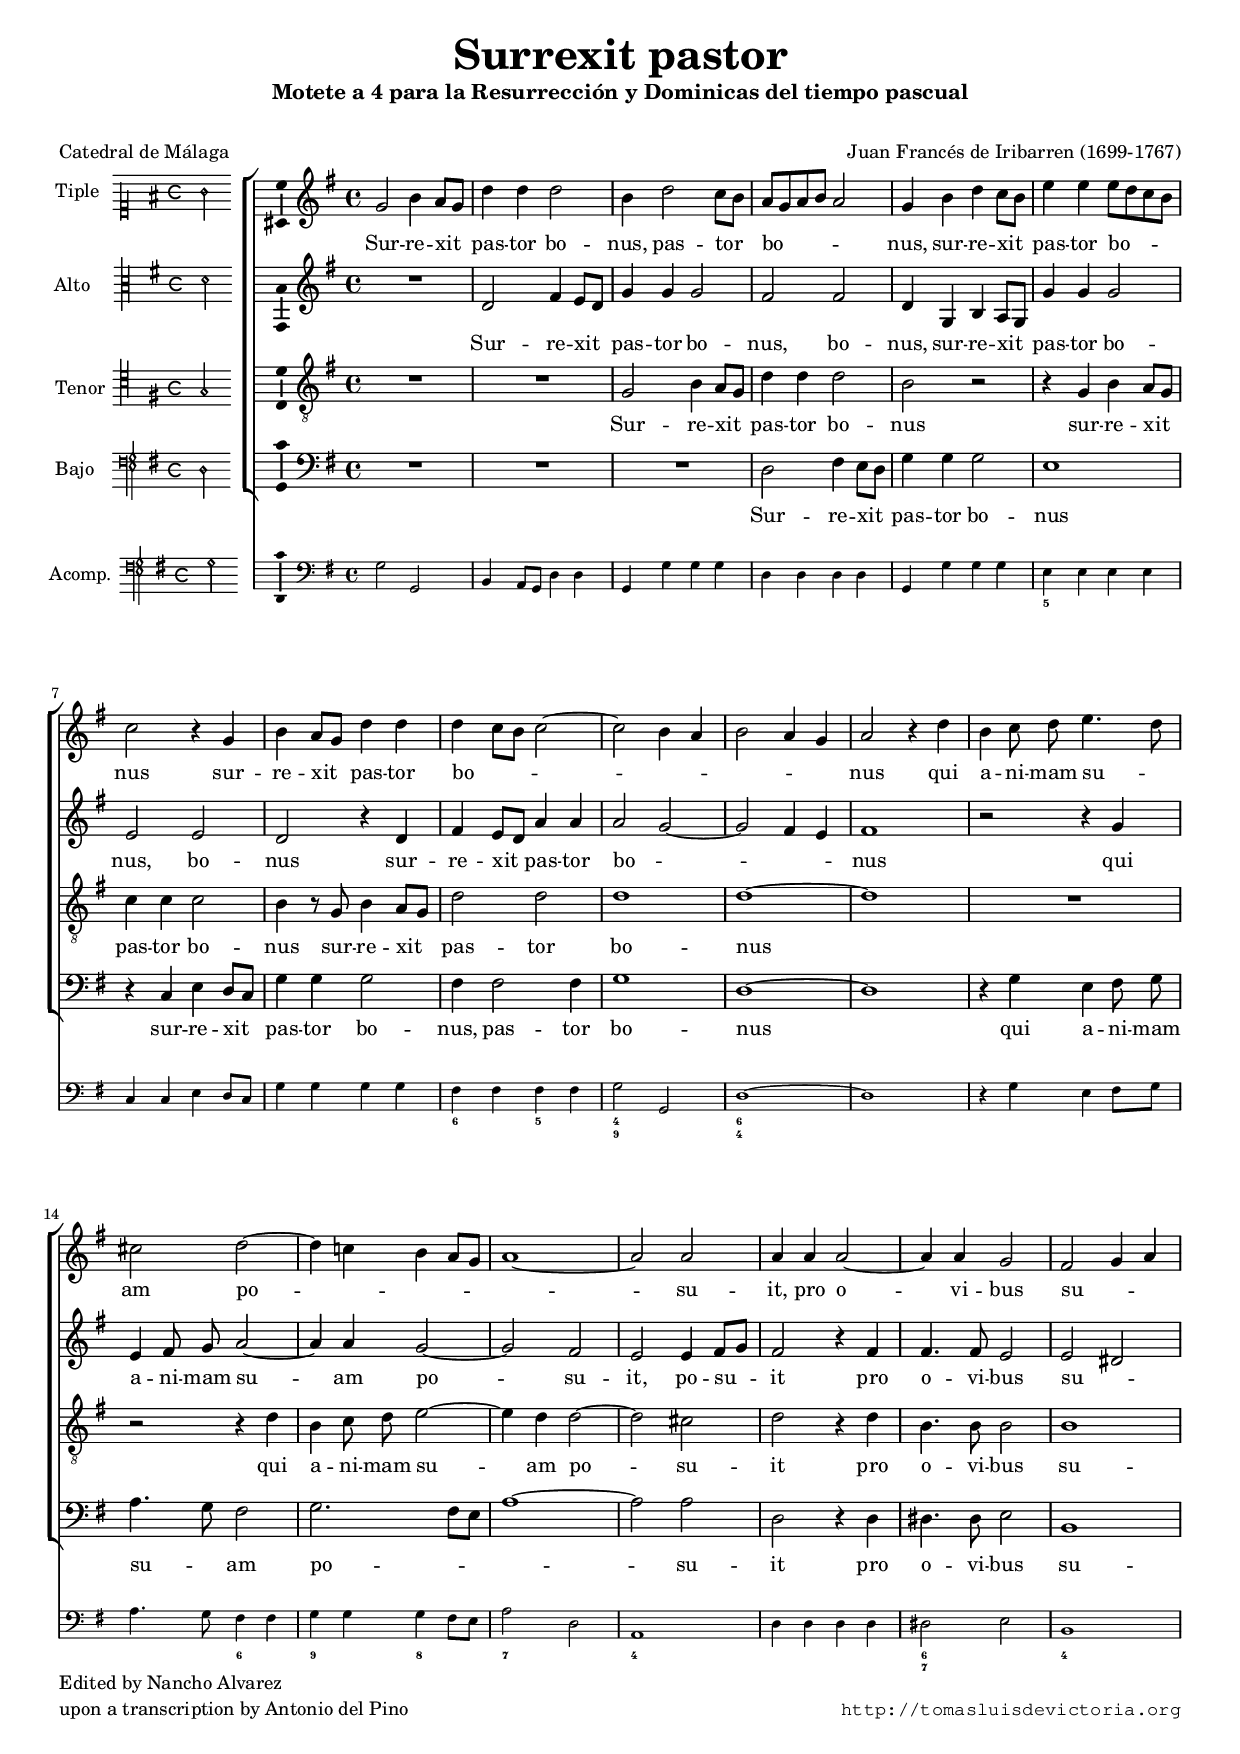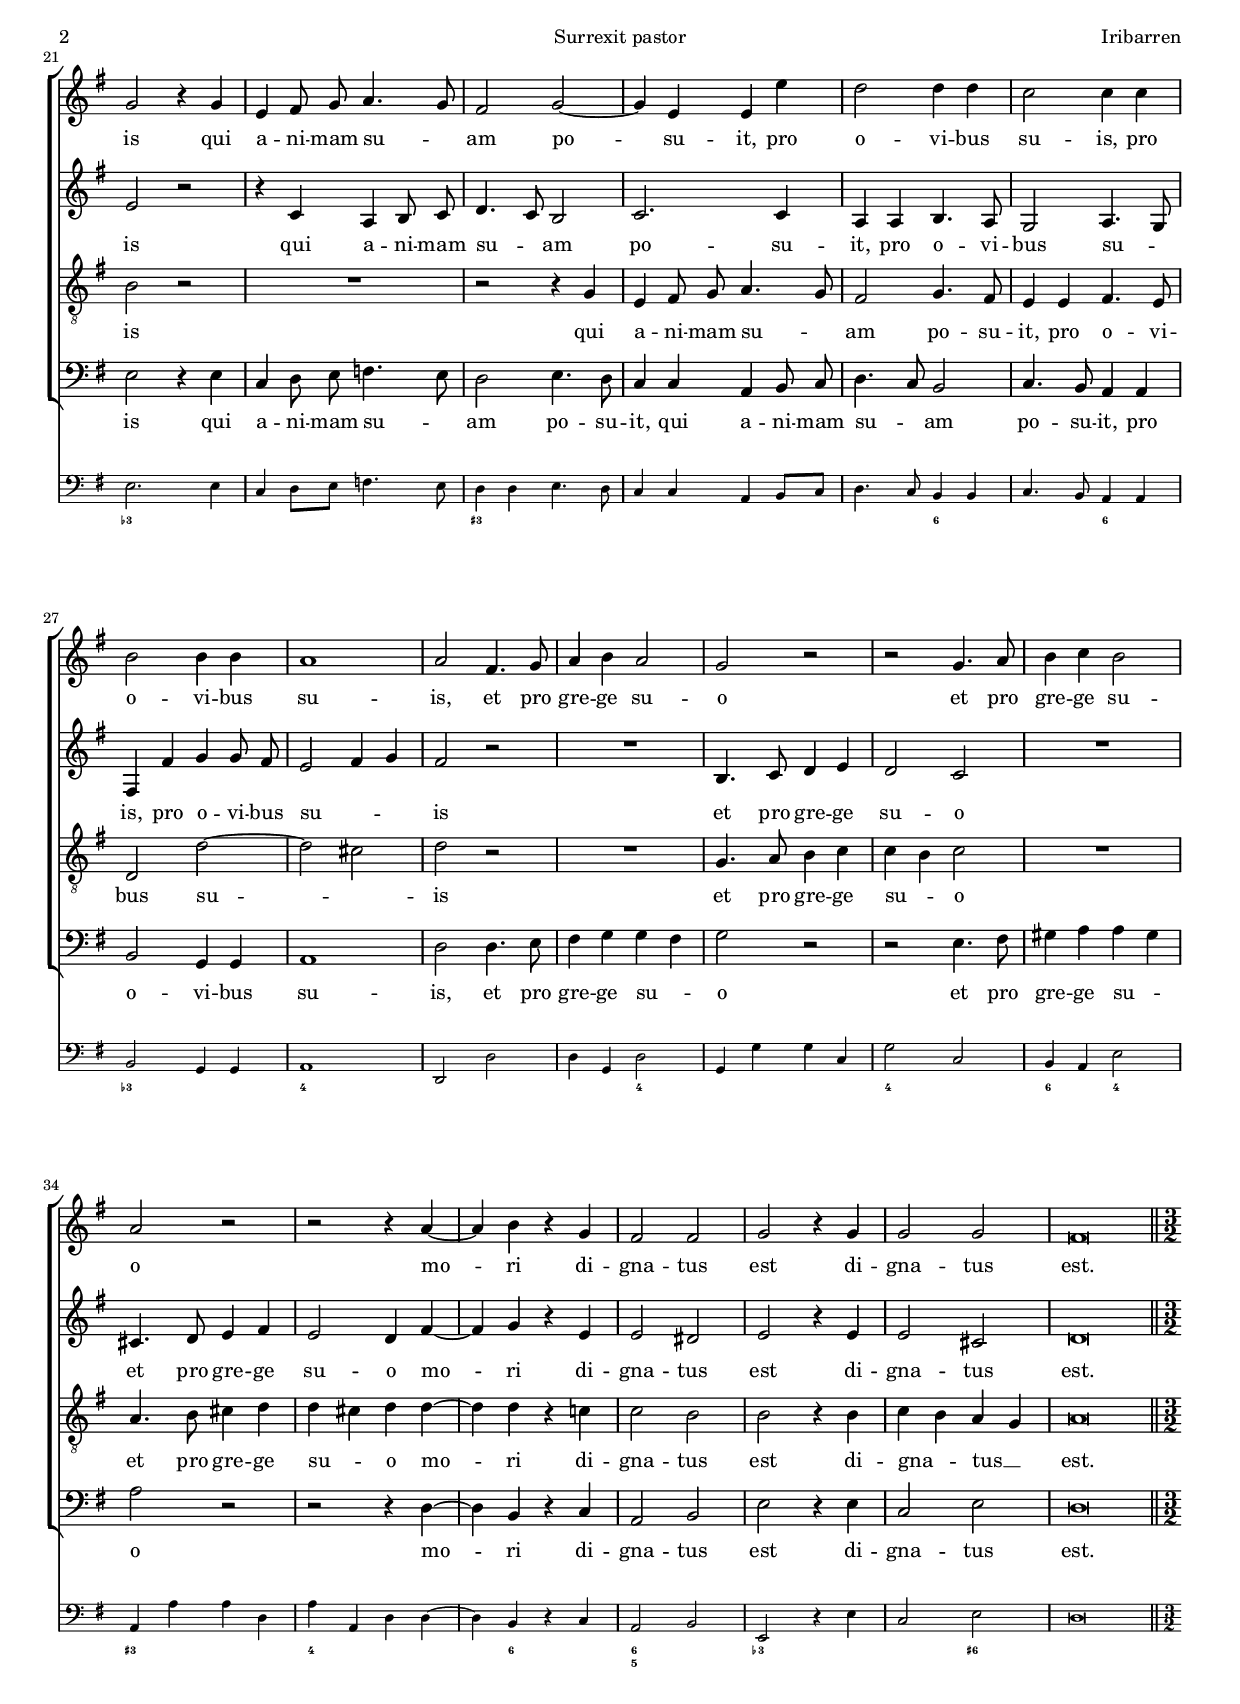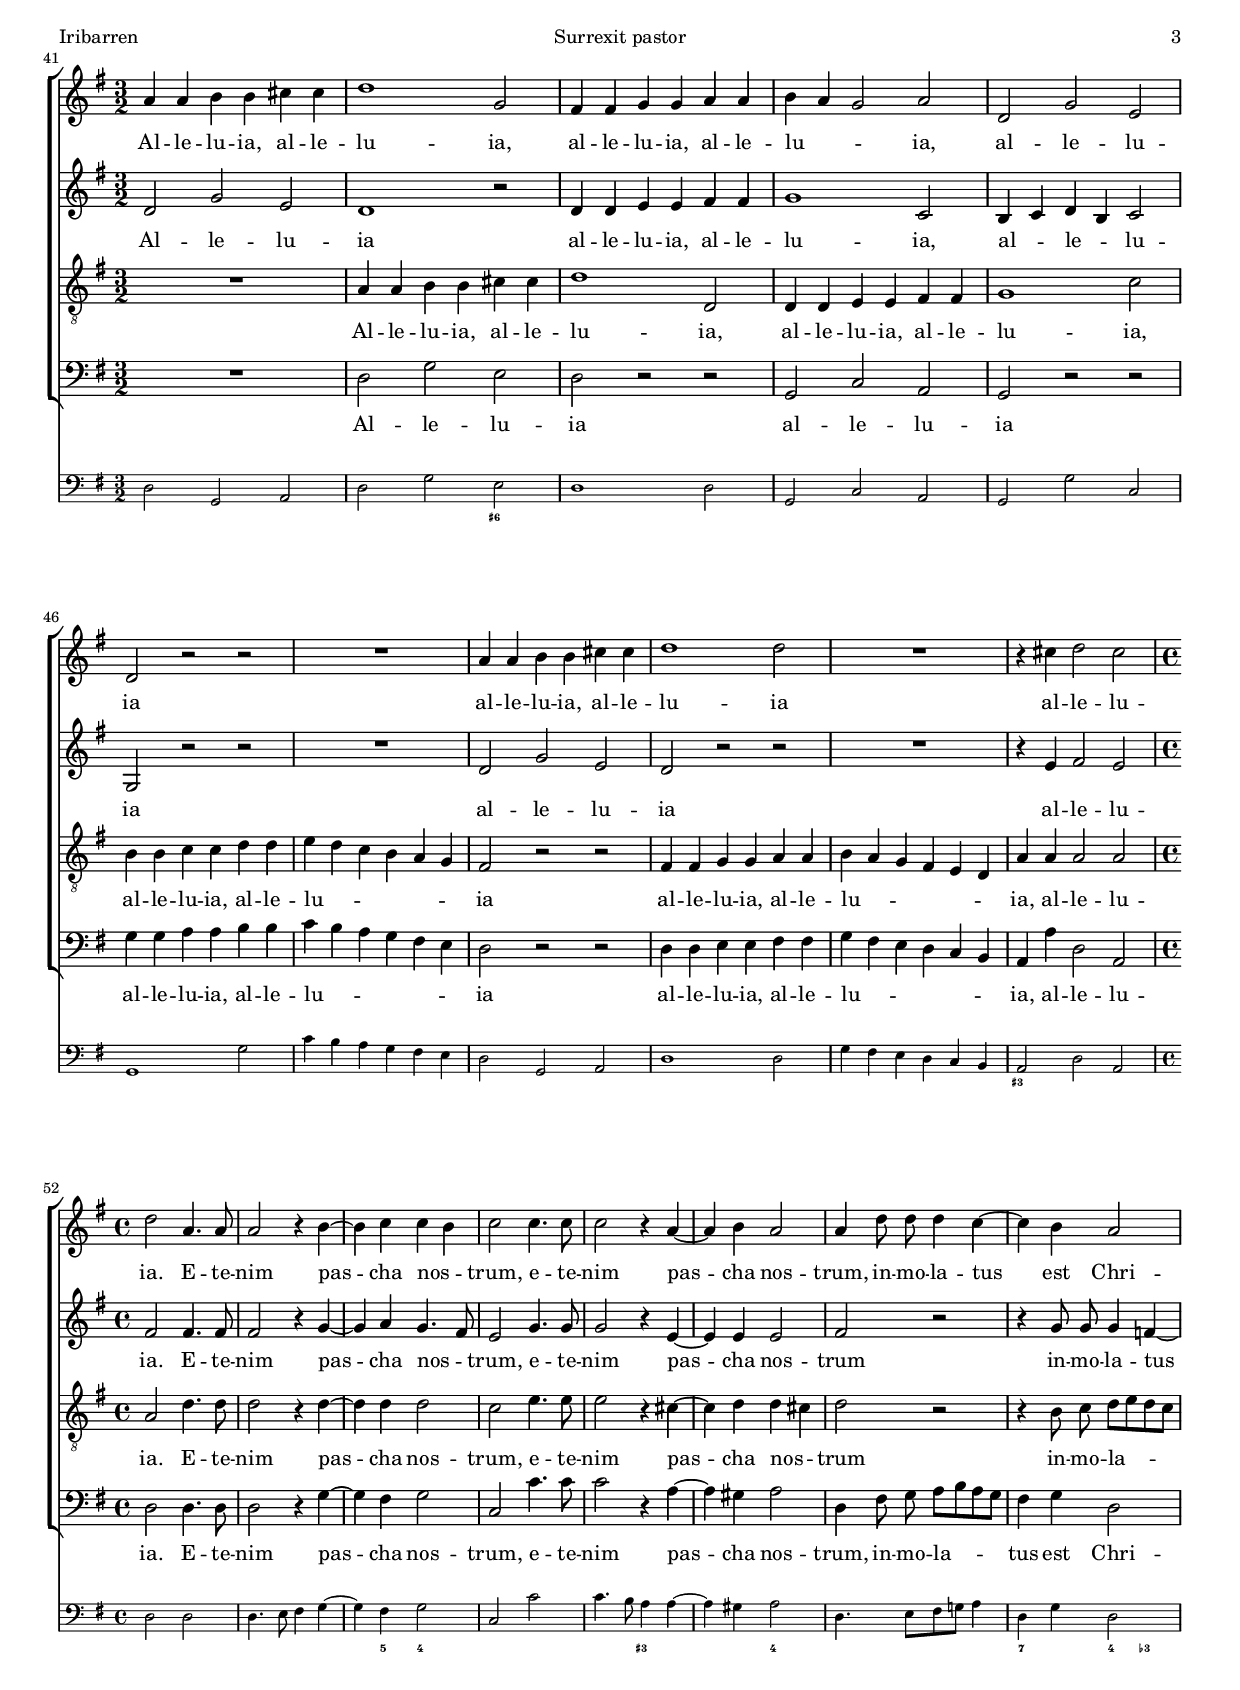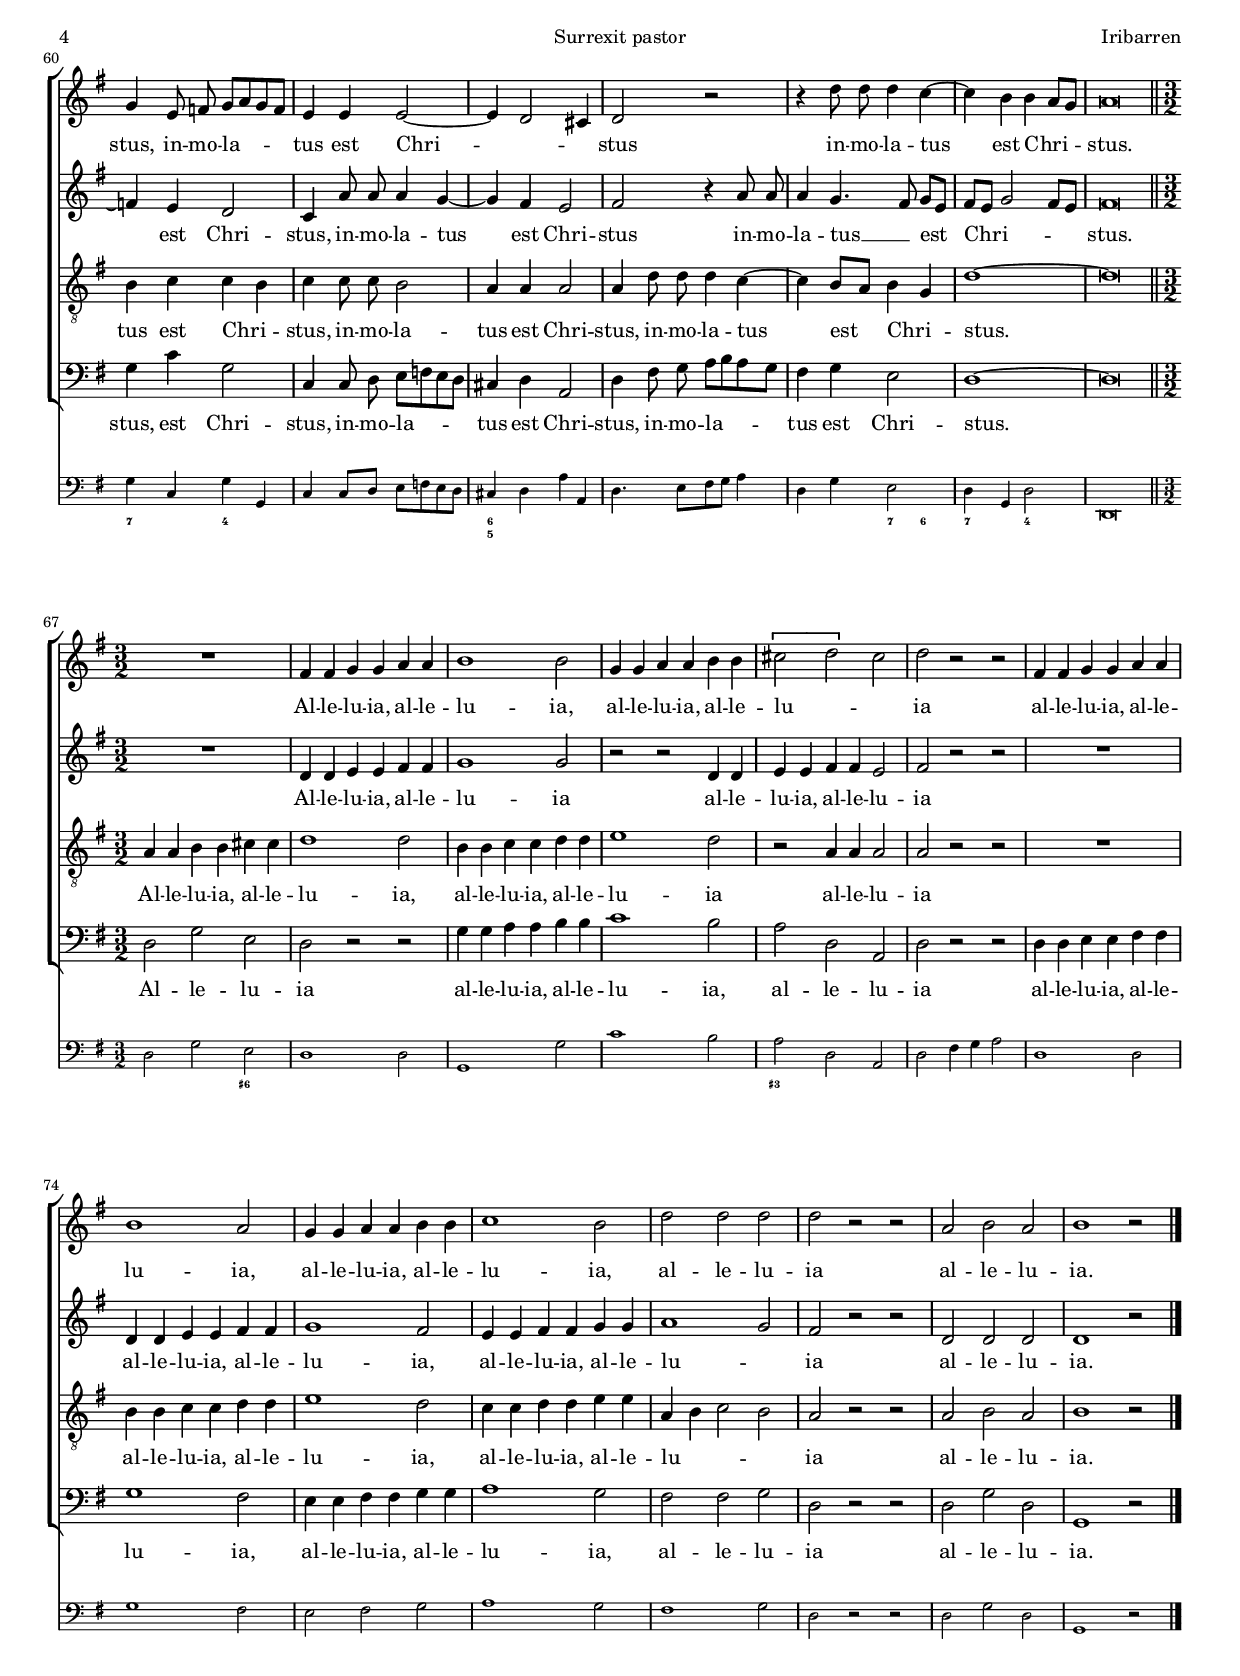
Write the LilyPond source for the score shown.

\version "2.18.0"

#(set-default-paper-size "a4")
#(set-global-staff-size 16.35)
#(ly:set-option 'point-and-click #f)
%mobile -s14.5 -i3.0

italicas=\override LyricText.font-shape = #'italic
rectas=\override LyricText.font-shape = #'upright
ss=\once \set suggestAccidentals = ##t
incipitwidth = 20
mtempo={\tempo 4 = 110}
mtempob={\tempo 4 = 220}

htitle="Surrexit pastor"
hcomposer="Iribarren"

\header {
	title=\markup{\fontsize #3 "Surrexit pastor"} % Pastor
	subtitle="Motete a 4 para la Resurrección y Dominicas del tiempo pascual"
	subsubtitle=\markup{\column{" "}}
	composer="Juan Francés de Iribarren (1699-1767)" % E:MA 62-10b (1734)
        pdfauthor=\composer
	%opus="(-)"
	poet=\markup{"Catedral de Málaga"}
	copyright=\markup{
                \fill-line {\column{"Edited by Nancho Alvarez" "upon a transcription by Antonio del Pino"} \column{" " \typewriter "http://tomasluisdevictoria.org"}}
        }

%	tagline=""
}

global={\key g \major \time 4/4 \skip 1*40 \bar "||" \break
                \mtempob
                \time 3/2 \skip 1*3/2*11 
                \mtempo
                \time 4/4 \skip 1*15 \bar "||" \break
                \mtempob
                \time 3/2 \skip 1*3/2*14
	%\override Score.TimeSignature.break-visibility = #'#(#f #t #t)
	\bar "|."
}


cantus=\relative c''{
	g2 b4 a8 g
        d'4 d d2
        b4 d2 c8 b
        a g a b a2
        g4 b d c8 b
        e4 e e8 d c b
        c2 r4 g
        b a8 g d'4 d
        d c8 b c2 ~
        c b4 a
        b2 a4 g
        a2 r4 d
        b4 c8 \noBeam d e4. d8
        cis2 d ~
        d4 c! b a8 g
        a1 ~
        a2 a
        a4 a a2 ~
        a4 a g2
        fis g4 a
        g2 r4 g
        e4 fis8 \noBeam g a4. g8
        fis2 g ~
        g4 e e e'
        d2 d4 d
        c2 c4 c
        b2 b4 b
        a1
        a2 fis4. g8
        a4 b a2
        g2 r
        r g4. a8 
        b4 c b2
        a r
        r r4 a ~
        a b r g
        fis2 fis
        g r4 g
        g2 g
        fis\breve*1/2 % 1
        a4 a b b cis cis
        d1 g,2
        fis4 fis g g a a
        b4 a g2 a
        d, g e 
        d r r
        R1*3/2
        a'4 a b b cis cis
        d1 d2
        R1*3/2
        r4 cis d2 cis
        d2 a4. a8
        a2 r4 b ~
        b c c b % c( b)
        c2 c4. c8
        c2 r4 a ~
        a b a2
        a4 d8 \noBeam d d4 c ~
        c b a2
        g4 e8 \noBeam f g8 a g f
        e4 e e2 ~
        e4 d2 cis4
        d2 r
        r4 d'8 \noBeam d d4 c ~
        c b b a8 g
        a\breve*1/2 % 1
        R1*3/2
        fis4 fis g g a a
        b1 b2
        g4 g a a b b
        \[cis2 d\] cis
        d r r
        fis,4 fis g g a a
        b1 a2
        g4 g a a b b
        c1 b2
        d d d
        d r r
        a b a 
        b1 r2
}

altus=\relative c'{
	R1
        d2 fis4 e8 d
        g4 g g2
        fis
        fis
        d4 g, b a8 g
        g'4 g g2
        e e
        d2 r4 d
        fis e8 d a'4 a
        a2 g ~
        g fis4 e
        fis1
        r2 r4 g
        e4 fis8 \noBeam g a2 ~
        a4 a g2 ~
        g fis
        e e4 fis8 g
        fis2 r4 fis
        fis4. fis8 e2
        e dis
        e2 r
        r4 c a4 b8 \noBeam c
        d4. c8 b2 % d4.( c8)
        c2. c4
        a a b4. a8
        g2 a4. g8
        fis4 fis' g g8 \noBeam fis
        e2 fis4 g
        fis2 r
        R1
        b,4. c8 d4 e
        d2 c
        R1
        cis4. d8 e4 fis
        e2 d4 fis ~
        fis g r e
        e2 dis
        e2 r4 e
        e2 cis
        d\breve*1/2
        d2 g e
        d1 r2
        d4 d e e fis fis
        g1 c,2
        b4 c d b c2
        g r r
        R1*3/2
        d'2 g e
        d r r
        R1*3/2
        r4 e fis2 e
        fis2 fis4. fis8
        fis2 r4 g4 ~
        g a g4. fis8 % fis!
        e2 g4. g8
        g2 r4 e ~
        e e e2
        fis2 r
        r4 g8 \noBeam g g4 f ~
        f e d2
        c4 a'8 \noBeam a a4 g ~
        g fis e2
        fis2 r4 a8 \noBeam a
        a4 g4. fis8 g8[ e]
        fis e g2 fis8 e
        fis\breve*1/2
        R1*3/2
        d4 d e e fis fis
        g1 g2
        r2 r d4 d
        e e fis fis e2
        fis r r
        R1*3/2
        d4 d e e fis fis
        g1 fis2
        e4 e fis fis g g
        a1 g2
        fis r r
        d2 d d 
        d1 r2
}

tenor=\relative c'{
	R1*2
        g2 b4 a8 g
        d'4 d d2
        b r
        r4 g b a8 g
        c4 c c2
        b4 r8 g b4 a8 g
        d'2 d
        d1
        d1 ~
        d
        R1
        r2 r4 d
        b c8 \noBeam d e2 ~
        e4 d d2 ~
        d cis
        d r4 d
        b4. b8 b2
        b1
        b2 r
        R1
        r2 r4 g
        e fis8 \noBeam g a4. g8
        fis2 g4. fis8
        e4 e fis4. e8
        d2 d' ~
        d cis
        d r
        R1
        g,4. a8 b4 c
        c b c2
        R1
        a4. b8 cis4 d
        d cis d d ~
        d d r4 c!
        c2 b
        b r4 b
        c b a g
        a\breve*1/2
        R1*3/2
        a4 a b b cis cis
        d1 d,2
        d4 d e e fis fis
        g1 c2
        b4 b c c d d
        e d c b a g
        fis2 r r
        fis4 fis g g a a
        b a g fis e d
        a' a a2 a
        a2 d4. d8
        d2 r4 d ~
        d d d2
        c e4. e8
        e2 r4 cis ~
        cis d d cis
        d2 r
        r4 b8 \noBeam c d e d c
        b4 c c b
        c4 c8 \noBeam c b2
        a4 a a2
        a4 d8 \noBeam d d4 c ~
        c4 b8 a b4 g
        d'1 ~
        d\breve*1/2
        a4 a b b cis cis
        d1 d2
        b4 b c c d d
        e1 d2
        r2 a4 a a2
        a2 r r
        R1*3/2
        b4 b c c d d
        e1 d2
        c4 c d d e e
        a,4 b c2 b
        a2 r r
        a2 b a
        b1 r2
}

bassus=\relative c{
	 \override Staff.VerticalAxisGroup.staff-staff-spacing =
                        #'((basic-distance . 13) (minimum-distance . 5) (padding
 . 1))
       R1*3
       d2 fis4 e8 d
       g4 g g2
       e1
       r4 c e d8 c
       g'4 g g2
       fis4 fis2 fis4
       g1
       d1 ~
       d
       r4 g e fis8 \noBeam g
       a4. g8 fis2
       g2. fis8 e
       a1 ~
       a2 a
       d, r4 d
       dis4. dis8 e2
       b1
       e2 r4 e
       c d8 \noBeam e f4. e8
       d2 e4. d8
       c4 c
       a b8 \noBeam c
       d4. c8 b2
       c4. b8 a4 a
       b2 g4 g
       a1
       d2 d4. e8
       fis4 g g fis
       g2 r
       r e4. fis8
       gis4 a a gis
       a2 r
       r r4 d, ~
       d b r c
       a2 b
       e r4 e
       c2 e
       d\breve*1/2
       R1*3/2
       d2 g e 
       d r r
       g, c a
       g2 r r
       g'4 g a a b b
       c b a g fis e
       d2 r r
       d4 d e e fis fis
       g fis e d c b 
       a a' d,2 a
       d2 d4. d8
       d2 r4 g ~
       g fis g2
       c,2 c'4. c8
       c2 r4 a ~
       a gis a2
       d,4 fis8 \noBeam g a b a g
       fis4 g d2
       g4 c g2
       c,4 c8 \noBeam d e f e d
       cis4 d a2
       d4 fis8 \noBeam g a b a g
       fis4 g e2
       d1 ~
       d\breve*1/2
       d2 g e
       d r r
       g4 g a a b b
       c1 b2
       a d, a
       d r r
       d4 d e e fis fis
       g1 fis2
       e4 e fis fis g g
       a1 g2
       fis2 fis g
       d r r
       d g d
       g,1 r2
}

continuo=\relative c' {
       g2 g,
       b4 a8 g d'4 d
       g, g' g g
       d d d d
       g, g' g g 
       e e e e 
       c c e d8 c
       g'4 g g g
       fis fis fis fis
       g2 g,
       d'1 ~
       d
       r4 g e fis8 g
       a4. g8 fis4 fis
       g g g fis8 e
       a2 d,
       a1
       d4 d d d
       dis2 e
       b1
       e2. e4
       c d8 e f4. e8
       d4 d e4. d8
       c4 c a b8 c
       d4. c8 b4 b
       c4. b8 a4 a
       b2 g4 g
       a1
       d,2 d'
       d4 g, d'2
       g,4 g' g c,
       g'2 c,
       b4 a e'2
       a,4 a' a d,
       a' a, d d ~
       d b r4 c
       a2 b
       e,2 r4 e'
       c2 e
       d\breve*1/2
       d2 g, a
       d g e
       d1 d2
       g, c a
       g g' c,
       g1 g'2
       c4 b a g fis e
       d2 g, a
       d1 d2
       g4 fis e d c b
       a2 d a
       d2 d
       d4. e8 fis4 g ~
       g fis g2
       c,2 c'
       c4. b8 a4 a ~
       a gis a2
       d,4. e8[ fis8 g!] a4
       d, g d2
       g4 c, g' g,
       c4 c8 d e f e d
       cis4 d a' a,
       d4. e8[ fis g] a4
       d,4 g e2
       d4 g, d'2
       d,\breve*1/2
       d'2 g e
       d1 d2
       g,1 g'2
       c1 b2
       a d, a
       d fis4 g a2
       d,1 d2
       g1 fis2
       e fis g
       a1 g2
       fis1 g2
       d r r
       d g d
       g,1 r2
}

textocantus=\lyricmode{
Sur -- re -- xit _ pas -- tor bo -- nus,
pas -- tor _ bo -- _ _ _ _ nus,
sur -- re -- xit _ pas -- tor bo -- _ _ _ nus
sur -- re -- xit _ pas -- tor bo -- _ _ _ _ _ _ _ _ nus
qui a -- ni -- mam su -- _ am
po -- _ _ _ _ _ su -- it,
pro o -- vi -- bus su -- _ _ is
qui a -- ni -- mam su -- _ am
po -- su -- it, pro o -- vi -- bus su -- is,
pro o -- vi -- bus su -- is,
et pro gre -- ge su -- o
et pro gre -- ge su -- o
mo -- ri
di -- gna -- tus est
di -- gna -- tus est.
Al -- le -- lu -- ia,
al -- le -- lu -- ia,
al -- le -- lu -- ia,
al -- le -- lu -- _ _ ia,
al -- le -- lu -- ia
al -- le -- lu -- ia,
al -- le -- lu -- ia
al -- le -- lu -- ia.
E -- te -- nim
pas -- cha nos -- _ trum, % Pascha
e -- te -- nim pas -- cha nos -- trum,
in -- mo -- la -- tus est Chri -- stus,
in -- mo -- la -- _ _ _ tus est Chri -- _ _ stus
in -- mo -- la -- tus est Chri -- _ _ stus.
Al -- le -- lu -- ia,
al -- le -- lu -- ia,
al -- le -- lu -- ia,
al -- le -- lu -- _ _ ia
al -- le -- lu -- ia,
al -- le -- lu -- ia,
al -- le -- lu -- ia,
al -- le -- lu -- ia,
al -- le -- lu -- ia
al -- le -- lu -- ia.
}

textoaltus=\lyricmode{
Sur -- re -- xit _ pas -- tor bo -- nus,
bo -- nus,
sur -- re -- xit _ pas -- tor bo -- nus,
bo -- nus
sur -- re -- xit _ pas -- tor bo -- _ _ _ nus
qui a -- ni -- mam su -- am po -- su -- it,
po -- su -- _ it
pro o -- vi -- bus su -- _ is
qui a -- ni -- mam su -- _ am
po -- su -- it, pro o -- vi -- bus su -- _ is,
pro o -- vi -- bus su -- _ _ is
et pro gre -- ge su -- o
et pro gre -- ge su -- o
mo -- ri
di -- gna -- tus est
di -- gna -- tus est.
Al -- le -- lu -- ia
al -- le -- lu -- ia,
al -- le -- lu -- ia,
al -- _ le -- _ lu -- ia
al -- le -- lu -- ia
al -- le -- lu -- ia.
E -- te -- nim pas -- cha nos -- _ trum,
e -- te -- nim 
pas -- cha nos -- trum
in -- mo -- la -- tus est Chri -- stus,
in -- mo -- la -- tus est Chri -- stus
in -- mo -- la -- tus __ _ est _ Chri -- _ _ _ _ stus.
Al -- le -- lu -- ia,
al -- le -- lu -- ia
al -- le -- lu -- ia,
al -- le -- lu -- ia
al -- le -- lu -- ia,
al -- le -- lu -- ia,
al -- le -- lu -- ia,
al -- le -- lu -- _ ia
al -- le -- lu -- ia.
}

textotenor=\lyricmode{
Sur -- re -- xit _ pas -- tor bo -- nus
sur -- re -- xit _ pas -- tor bo -- nus
sur -- re -- xit _ pas -- tor bo -- nus
qui a -- ni -- mam su -- am po -- su -- it
pro o -- vi -- bus su -- is
qui a -- ni -- mam su -- _ am
po -- su -- it, pro o -- vi -- bus su -- _ is
et pro gre -- ge su -- _ o
et pro gre -- ge su -- _ o mo -- ri
di -- gna -- tus est
di -- gna -- _ tus __ _ est.
Al -- le -- lu -- ia,
al -- le -- lu -- ia,
al -- le -- lu -- ia,
al -- le -- lu -- ia,
al -- le -- lu -- ia,
al -- le -- lu -- _ _ _ _ _ ia
al -- le -- lu -- ia,
al -- le -- lu -- _ _ _ _ _ ia,
al -- le -- lu -- ia.
E -- te -- nim pas -- cha nos -- trum,
e -- te -- nim
pas -- cha nos -- _ trum
in -- mo -- la -- _ _ _ tus est Chri -- _ stus,
in -- mo -- la -- tus est Chri -- stus,
in -- mo -- la -- tus est _ Chri -- _ stus.
Al -- le -- lu -- ia,
al -- le -- lu -- ia,
al -- le -- lu -- ia,
al -- le -- lu -- ia
al -- le -- lu -- ia
al -- le -- lu -- ia,
al -- le -- lu -- ia,
al -- le -- lu -- ia,
al -- le -- lu -- _ _ _ ia
al -- le -- lu -- ia.
}

textobassus=\lyricmode{
Sur -- re -- xit _ pas -- tor bo -- nus
sur -- re -- xit _ pas -- tor bo -- nus,
pas -- tor bo -- nus
qui a -- ni -- mam su -- _ am
po -- _ _ _ su -- it
pro o -- vi -- bus su -- is
qui a -- ni -- mam su -- _ am
po -- su -- it,
qui a -- ni -- mam su -- _ am
po -- su -- it, pro o -- vi -- bus
su -- is,
et pro gre -- ge su -- _ o
et pro gre -- ge su -- _ o
mo -- ri
di -- gna -- tus est
di -- gna -- tus est.
Al -- le -- lu -- ia
al -- le -- lu -- ia
al -- le -- lu -- ia,
al -- le -- lu -- _ _ _ _ _ ia
al -- le -- lu -- ia,
al -- le -- lu -- _ _ _ _ _ ia,
al -- le -- lu -- ia.
E -- te -- nim
pas -- cha nos -- trum,
e -- te -- nim
pas -- cha nos -- trum,
in -- mo -- la -- _ _ _ tus est Chri -- stus,
est Chri -- stus,
in -- mo -- la -- _ _ _ tus est Chri -- stus,
in -- mo -- la -- _ _ _ tus est Chri -- stus.
Al -- le -- lu -- ia
al -- le -- lu -- ia,
al -- le -- lu -- ia,
al -- le -- lu -- ia
al -- le -- lu -- ia,
al -- le -- lu -- ia,
al -- le -- lu -- ia,
al -- le -- lu -- ia,
al -- le -- lu -- ia
al -- le -- lu -- ia.
}

cifrado=\figuremode{
       s1*5
       <5>1
       s1*2
       <6>2 <5>
       <4 9>1
       <6 4>1
       s
       s
       s2 <6>
       <9> <8>
       <7>1
       <4>
       s1
       <6 7>1
       <4>
       <3->
       s1
       <3+>1
       s1
       s2 <6>
       s2 <6>
       <3->1
       <4>
       s1
       s2 <4>
       s1
       <4>
       <6>2 <4>
       <3+>1
       <4>
       s4 <6> s2
       <6 5>1
       <3->1
       s2 <6+>
       s1
       s1.
       s1 <6+>2
       s1.
       s1.*7
       <3+>1.
       s1
       s
       s4 <5> <4>2
       s1
       s2 <3+>
       s2 <4>
       s1
       <7>2 <4>4 <3->
       <7>2 <4>
       s1
       <6 5>1
       s1
       s2 <7>4 <6>
       <7>2 <4>
       s1
       s1 <6+>2
       s1.
       s
       s
       <3+>
       s
       s
       s
       s
       s
       s
       s
       s
       s
}

% Repasar los incipits, no he visto el original

incipitcantus=\markup{
	\score{
		{ 
		\set Staff.instrumentName="Tiple  "
		\override NoteHead.style = #'neomensural
		\override Staff.TimeSignature.style = #'neomensural
		\cadenzaOn 
		\clef "petrucci-c1"
		\key g \major
		\time 4/4
                g'2
		} 

	\layout { line-width=\incipitwidth indent = 0 }
	}
}

incipitaltus=\markup{
	\score{
		{ 
		\set Staff.instrumentName="Alto    "
		\override NoteHead.style = #'neomensural 
		\override Staff.TimeSignature.style = #'neomensural
		\cadenzaOn 
		\clef "petrucci-c3"
		\key g \major
		\time 4/4
                d'2
		} 
	\layout { line-width=\incipitwidth indent = 0 }
	}
}


incipittenor=\markup{
	\score{
		{ 
		\set Staff.instrumentName="Tenor "
		\override NoteHead.style = #'neomensural 
		\override Staff.TimeSignature.style = #'neomensural
		\cadenzaOn 
		\clef "petrucci-c4"
		\key g \major
		\time 4/4
                g2
		} 
	\layout { line-width=\incipitwidth indent=0 }
	}
}

incipitbassus=\markup{
	\score{
		{ 
		\set Staff.instrumentName="Bajo   "
		\override NoteHead.style = #'neomensural
		\override Staff.TimeSignature.style = #'neomensural
		\cadenzaOn 
		\clef "petrucci-f4"
		\key g \major
		\time 4/4
                d2
		} 
	\layout { line-width=\incipitwidth indent = 0 }
	}
}
incipitcont=\markup{
	\score{
		{ 
		\set Staff.instrumentName="Acomp. "
		\override NoteHead.style = #'neomensural
		\override Staff.TimeSignature.style = #'neomensural
		\cadenzaOn 
		\clef "petrucci-f4"
		\key g \major
		\time 4/4
                g2
		} 
	\layout { line-width=\incipitwidth indent = 0 }
	}
}

%\layout {
%       \context {\Voice
%               \remove Ligature_bracket_engraver
%               \consists Mensural_ligature_engraver
%       }
%       line-width=\incipitwidth
%       indent = 0
%}

\score {\transpose c' c'{<<
\new ChoirStaff<<

	\new Staff <<\global
	\new Voice="v1" {
		\set Staff.instrumentName=\incipitcantus
		\clef "treble"
		\cantus }
	\new Lyrics \lyricsto "v1" {\textocantus }
	>>

	\new Staff <<\global
	\new Voice="v2" {
		\set Staff.instrumentName=\incipitaltus
		\clef "treble"
		\altus }
	\new Lyrics \lyricsto "v2" {\textoaltus }
	>>
	
	\new Staff <<\global
	\new Voice="v3" {
		\set Staff.instrumentName=\incipittenor
		\clef "G_8"
		\tenor }
	\new Lyrics \lyricsto "v3" {\textotenor }
	>>

	\new Staff <<\global
	\new Voice="v4" {
		\set Staff.instrumentName=\incipitbassus
		\clef "bass"
		\bassus }
	\new Lyrics \lyricsto "v4" {\textobassus }
	>>
>>
        \new Staff \with {fontSize = #-2
                          \override StaffSymbol.staff-space = #(magstep -2)
                          \override StaffSymbol.thickness = #(magstep -2)
                          
        }<<\global
        \new Voice="v5" {
                \set Staff.instrumentName=\incipitcont
                \clef "bass"
                \continuo }
        \new FiguredBass {\cifrado}
        >>
>>

	} % transpose

\layout{ 
	\context {\Lyrics 
		\override VerticalAxisGroup.staff-affinity = #UP
		\override VerticalAxisGroup.nonstaff-relatedstaff-spacing =
			#'((basic-distance . 0) (minimum-distance . 0) (padding . 1))
		%\override LyricText.font-size = #1.2
		\override LyricHyphen.minimum-distance = #0.5
	}
	\context {\Score 
		tempoHideNote = ##t
		\override BarNumber.padding = #2 
	}
	\context {\Voice 
		%melismaBusyProperties = #'()
		%autoBeaming = ##f
	}
	\context {\Staff 
                %\RemoveEmptyStaves
                %\override VerticalAxisGroup.remove-first = ##t
		\override VerticalAxisGroup.staff-staff-spacing =
			#'((basic-distance . 11) (minimum-distance . 0) (padding . 1))
		\consists Ambitus_engraver 
		\override LigatureBracket.padding = #1
	}
        \context {\FiguredBass
                  \override BassFigure #'font-size = #-2
        }
}

%\midi { \mtempo }

}


\paper{
	evenHeaderMarkup=\markup  \fill-line { \fromproperty #'page:page-number-string \htitle \hcomposer }
	oddHeaderMarkup= \markup  \fill-line { \on-the-fly #not-first-page \hcomposer \on-the-fly #not-first-page \htitle \on-the-fly #not-first-page \fromproperty #'page:page-number-string }
	%system-count=20
	%page-count = 8
	ragged-last-bottom = ##f
	indent=3.3\cm
	system-system-spacing =
	#'((basic-distance . 20) (minimum-distance . 0) (padding . 5))
	top-system-spacing = % header
	#'((basic-distance . 8) (minimum-distance . 0) (padding . 0))
	last-bottom-spacing = % footer
	#'((basic-distance . 12) (minimum-distance . 0) (padding . 0))

}
